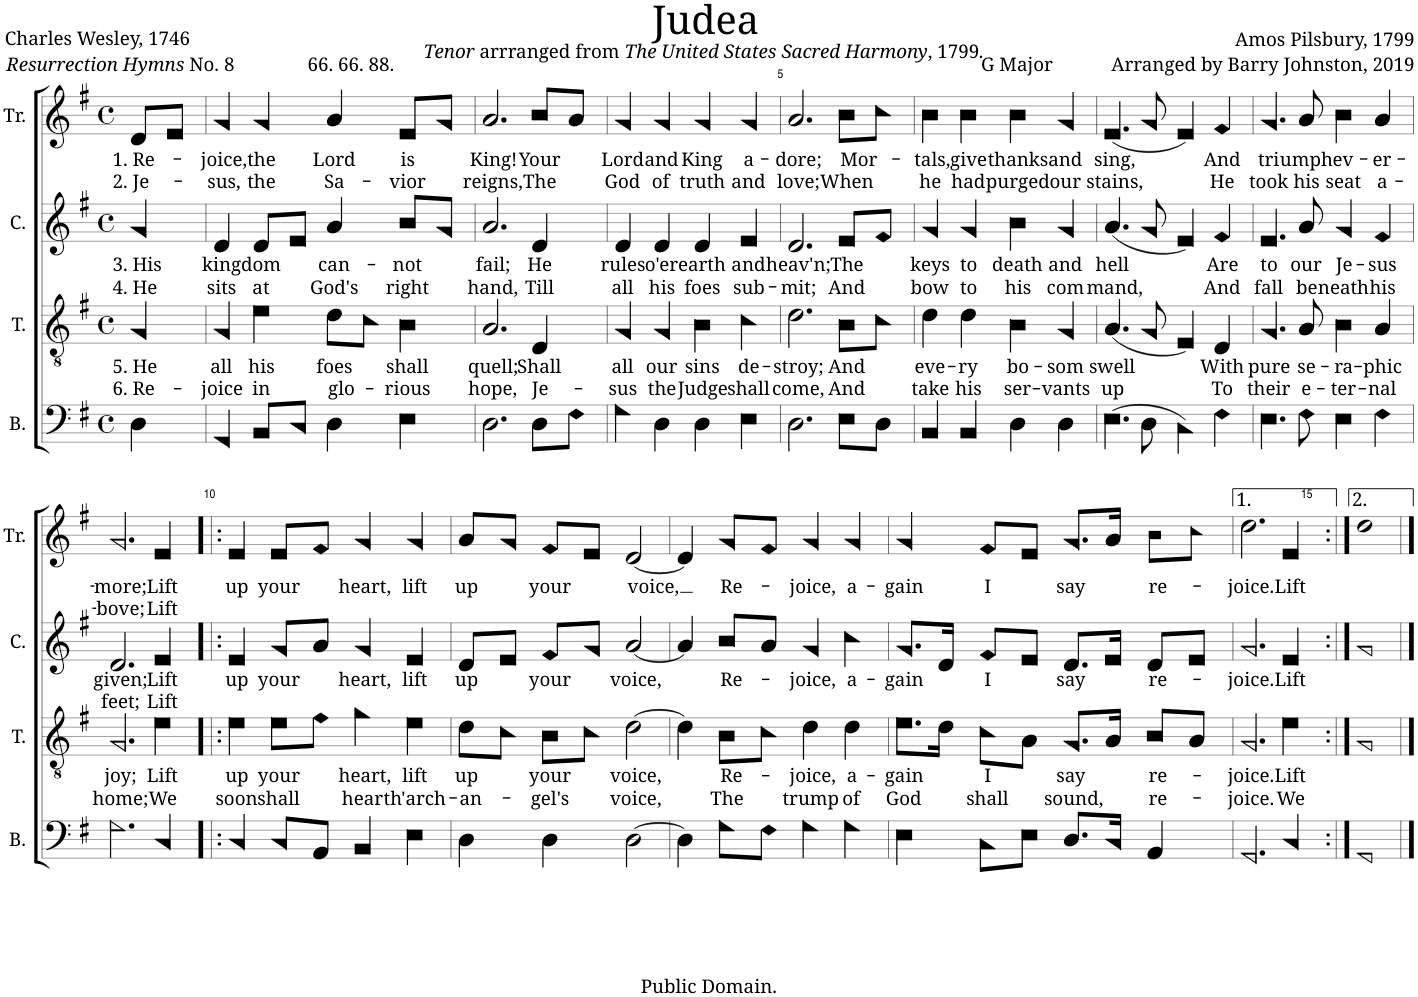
**kern	**kern	**text	**text	**kern	**text	**text	**kern	**text	**text
*part4	*part3	*part3	*part3	*part2	*part2	*part2	*part1	*part1	*part1
*staff4	*staff3	*staff3	*staff3	*staff2	*staff2	*staff2	*staff1	*staff1	*staff1
*I"B.	*I"T.	*	*	*I"C.	*	*	*I"Tr.	*	*
*I'B.	*I'T.	*	*	*I'C.	*	*	*I'Tr.	*	*
*clefF4	*clefGv2	*	*	*clefG2	*	*	*clefG2	*	*
*k[f#]	*k[f#]	*	*	*k[f#]	*	*	*k[f#]	*	*
*M4/4	*M4/4	*	*	*M4/4	*	*	*M4/4	*	*
*met(c)	*met(c)	*	*	*met(c)	*	*	*met(c)	*	*
=1	=1	=1	=1	=1	=1	=1	=1	=1	=1
!	!	!LO:LY:b	!LO:LY:b	!	!LO:LY:b	!LO:LY:b	!	!LO:LY:b	!LO:LY:b
4D!\	4G!/	5. He	6. Re-	4g!/	3. His	4. He	8d!/L	1. Re-	2. Je-
.	.	.	.	.	.	.	8e!/J	.	.
=2	=2	=2	=2	=2	=2	=2	=2	=2	=2
!	!	!LO:LY:b	!LO:LY:b	!	!LO:LY:b	!LO:LY:b	!	!LO:LY:b	!LO:LY:b
4GG!/	4G!/	all	-joice	4d!/	king-	sits	4g!/	-joice,	-sus,
!	!	!LO:LY:b	!LO:LY:b	!	!LO:LY:b	!LO:LY:b	!	!LO:LY:b	!LO:LY:b
8BB!/L	4e!\	his	in	8d!/L	-dom	at	4g!/	the	the
8C!/J	.	.	.	8e!/J	.	.	.	.	.
!	!	!LO:LY:b	!LO:LY:b	!	!LO:LY:b	!LO:LY:b	!	!LO:LY:b	!LO:LY:b
4D!\	8d!\L	foes	glo-	4a!/	can-	God's	4a!/	Lord	Sa-
.	8c!\J	.	.	.	.	.	.	.	.
!	!	!LO:LY:b	!LO:LY:b	!	!LO:LY:b	!LO:LY:b	!	!LO:LY:b	!LO:LY:b
4E!\	4B!\	shall	-rious	8b!/L	-not	right	8e!/L	is	-vior
.	.	.	.	8g!/J	.	.	8g!/J	.	.
=3	=3	=3	=3	=3	=3	=3	=3	=3	=3
!	!	!LO:LY:b	!LO:LY:b	!	!LO:LY:b	!LO:LY:b	!	!LO:LY:b	!LO:LY:b
2.D!\	2.A!/	quell;	hope,	2.a!/	fail;	hand,	2.a!/	King!	reigns,
!	!	!LO:LY:b	!LO:LY:b	!	!LO:LY:b	!LO:LY:b	!	!LO:LY:b	!LO:LY:b
8D!\L	4D!/	Shall	Je-	4d!/	He	Till	8b!/L	Your	The
8F#!\J	.	.	.	.	.	.	8a!/J	.	.
=4	=4	=4	=4	=4	=4	=4	=4	=4	=4
!	!	!LO:LY:b	!LO:LY:b	!	!LO:LY:b	!LO:LY:b	!	!LO:LY:b	!LO:LY:b
4G!\	4G!/	all	-sus	4d!/	rules	all	4g!/	Lord	God
!	!	!LO:LY:b	!LO:LY:b	!	!LO:LY:b	!LO:LY:b	!	!LO:LY:b	!LO:LY:b
4D!\	4G!/	our	the	4d!/	o'er	his	4g!/	and	of
!	!	!LO:LY:b	!LO:LY:b	!	!LO:LY:b	!LO:LY:b	!	!LO:LY:b	!LO:LY:b
4D!\	4B!\	sins	Judge	4d!/	earth	foes	4g!/	King	truth
!	!	!LO:LY:b	!LO:LY:b	!	!LO:LY:b	!LO:LY:b	!	!LO:LY:b	!LO:LY:b
4E!\	4c!\	de-	shall	4e!/	and	sub-	4g!/	a-	and
=5	=5	=5	=5	=5	=5	=5	=5	=5	=5
!	!	!LO:LY:b	!LO:LY:b	!	!LO:LY:b	!LO:LY:b	!	!LO:LY:b	!LO:LY:b
2.D!\	2.d!\	-stroy;	come,	2.d!/	heav'n;	-mit;	2.a!/	-dore;	love;
!	!	!LO:LY:b	!LO:LY:b	!	!LO:LY:b	!LO:LY:b	!	!LO:LY:b	!LO:LY:b
8E!\L	8B!\L	And	And	8e!/L	The	And	8b!\L	Mor-	When
8D!\J	8c!\J	.	.	8f#!/J	.	.	8cc!\J	.	.
=6	=6	=6	=6	=6	=6	=6	=6	=6	=6
!	!	!LO:LY:b	!LO:LY:b	!	!LO:LY:b	!LO:LY:b	!	!LO:LY:b	!LO:LY:b
4BB!/	4d!\	eve-	take	4g!/	keys	bow	4b!\	-tals,	he
!	!	!LO:LY:b	!LO:LY:b	!	!LO:LY:b	!LO:LY:b	!	!LO:LY:b	!LO:LY:b
4BB!/	4d!\	-ry	his	4g!/	to	to	4b!\	give	had
!	!	!LO:LY:b	!LO:LY:b	!	!LO:LY:b	!LO:LY:b	!	!LO:LY:b	!LO:LY:b
4D!\	4B!\	bo-	ser-	4b!\	death	his	4b!\	thanks	purged
!	!	!LO:LY:b	!LO:LY:b	!	!LO:LY:b	!LO:LY:b	!	!LO:LY:b	!LO:LY:b
4D!\	4G!/	-som	-vants	4g!/	and	com-	4g!/	and	our
=7	=7	=7	=7	=7	=7	=7	=7	=7	=7
!	!	!LO:LY:b	!LO:LY:b	!	!LO:LY:b	!LO:LY:b	!	!LO:LY:b	!LO:LY:b
(4.E!\	(4.A!/	swell	up	(4.a!/	hell	-mand,	(4.e!/	sing,	stains,
8D!\	8G!/	.	.	8g!/	.	.	8g!/	.	.
4C!\)	4E!/)	.	.	4e!/)	.	.	4e!/)	.	.
!	!	!LO:LY:b	!LO:LY:b	!	!LO:LY:b	!LO:LY:b	!	!LO:LY:b	!LO:LY:b
4F#!\	4D!/	With	To	4f#!/	Are	And	4f#!/	And	He
=8	=8	=8	=8	=8	=8	=8	=8	=8	=8
!	!	!LO:LY:b	!LO:LY:b	!	!LO:LY:b	!LO:LY:b	!	!LO:LY:b	!LO:LY:b
4.E!\	4.G!/	pure	their	4.e!/	to	fall	4.g!/	tri-	took
!	!	!LO:LY:b	!LO:LY:b	!	!LO:LY:b	!LO:LY:b	!	!LO:LY:b	!LO:LY:b
8F#!\	8A!/	se-	e-	8a!/	our	be-	8a!/	-umph	his
!	!	!LO:LY:b	!LO:LY:b	!	!LO:LY:b	!LO:LY:b	!	!LO:LY:b	!LO:LY:b
4E!\	4B!\	-ra-	-ter-	4g!/	Je-	-neath	4b!\	ev-	seat
!	!	!LO:LY:b	!LO:LY:b	!	!LO:LY:b	!LO:LY:b	!	!LO:LY:b	!LO:LY:b
4F#!\	4A!/	-phic	-nal	4f#!/	-sus	his	4a!/	-er-	a-
!!LO:LB:g=z
=9	=9	=9	=9	=9	=9	=9	=9	=9	=9
!	!	!LO:LY:b	!LO:LY:b	!	!LO:LY:b	!LO:LY:b	!	!LO:LY:b	!LO:LY:b
2.G!\	2.G!/	joy;	home;	2.d!/	given;	feet;	2.g!/	-more;	-bove;
!	!	!LO:LY:b	!LO:LY:b	!	!LO:LY:b	!LO:LY:b	!	!LO:LY:b	!LO:LY:b
4C!/	4e!\	Lift	We	4e!/	Lift	Lift	4e!/	Lift	Lift
=10!|:	=10!|:	=10!|:	=10!|:	=10!|:	=10!|:	=10!|:	=10!|:	=10!|:	=10!|:
!	!	!LO:LY:b	!LO:LY:b	!	!LO:LY:b	!	!	!LO:LY:b	!
4C!/	4e!\	up	soon	4e!/	up	.	4e!/	up	.
!	!	!LO:LY:b	!LO:LY:b	!	!LO:LY:b	!	!	!LO:LY:b	!
8C!/L	8e!\L	your	shall	8g!/L	your	.	8e!/L	your	.
8AA!/J	8f#!\J	.	.	8a!/J	.	.	8f#!/J	.	.
!	!	!LO:LY:b	!LO:LY:b	!	!LO:LY:b	!	!	!LO:LY:b	!
4BB!/	4g!\	heart,	hear	4g!/	heart,	.	4g!/	heart,	.
!	!	!LO:LY:b	!LO:LY:b	!	!LO:LY:b	!	!	!LO:LY:b	!
4E!\	4e!\	lift	th'arch-	4e!/	lift	.	4g!/	lift	.
=11	=11	=11	=11	=11	=11	=11	=11	=11	=11
!	!	!LO:LY:b	!LO:LY:b	!	!LO:LY:b	!	!	!LO:LY:b	!
4D!\	8d!\L	up	-an-	8d!/L	up	.	8a!/L	up	.
.	8c!\J	.	.	8e!/J	.	.	8g!/J	.	.
!	!	!LO:LY:b	!LO:LY:b	!	!LO:LY:b	!	!	!LO:LY:b	!
4D!\	8B!\L	your	-gel's	8f#!/L	your	.	8f#!/L	your	.
.	8c!\J	.	.	8g!/J	.	.	8e!/J	.	.
!	!	!LO:LY:b	!LO:LY:b	!	!LO:LY:b	!	!	!LO:LY:b	!
[2D!\	[2d!\	voice,	voice,	[2a!/	voice,	.	[2d!/	voice,	.
=12	=12	=12	=12	=12	=12	=12	=12	=12	=12
4D!\]	4d!\]	.	.	4a!/]	.	.	4d!/]	.	.
!	!	!LO:LY:b	!LO:LY:b	!	!LO:LY:b	!	!	!LO:LY:b	!
8G!\L	8B!\L	Re-	The	8b!/L	Re-	.	8g!/L	Re-	.
8F#!\J	8c!\J	.	.	8a!/J	.	.	8f#!/J	.	.
!	!	!LO:LY:b	!LO:LY:b	!	!LO:LY:b	!	!	!LO:LY:b	!
4G!\	4d!\	-joice,	trump	4g!/	-joice,	.	4g!/	-joice,	.
!	!	!LO:LY:b	!LO:LY:b	!	!LO:LY:b	!	!	!LO:LY:b	!
4G!\	4d!\	a-	of	4cc!\	a-	.	4g!/	a-	.
=13	=13	=13	=13	=13	=13	=13	=13	=13	=13
!	!	!LO:LY:b	!LO:LY:b	!	!LO:LY:b	!	!	!LO:LY:b	!
4E!\	8.e!\L	-gain	God	8.g!/L	-gain	.	4g!/	-gain	.
.	16d!\Jk	.	.	16d!/Jk	.	.	.	.	.
!	!	!LO:LY:b	!LO:LY:b	!	!LO:LY:b	!	!	!LO:LY:b	!
8C!\L	8c!\L	I	shall	8f#!/L	I	.	8f#!/L	I	.
8E!\J	8A!\J	.	.	8e!/J	.	.	8e!/J	.	.
!	!	!LO:LY:b	!LO:LY:b	!	!LO:LY:b	!	!	!LO:LY:b	!
8.D!/L	8.G!/L	say	sound,	8.d!/L	say	.	8.g!/L	say	.
16C!/Jk	16A!/Jk	.	.	16e!/Jk	.	.	16a!/Jk	.	.
!	!	!LO:LY:b	!LO:LY:b	!	!LO:LY:b	!	!	!LO:LY:b	!
4AA!/	8B!/L	re-	re-	8d!/L	re-	.	8b\L	re-	.
.	8A!/J	.	.	8e!/J	.	.	8cc\J	.	.
=14	=14	=14	=14	=14	=14	=14	=14	=14	=14
!	!	!LO:LY:b	!LO:LY:b	!	!LO:LY:b	!	!	!LO:LY:b	!
2.GG!/	2.G!/	-joice.	-joice.	2.g!/	-joice.	.	2.dd!\	-joice.	.
!	!	!LO:LY:b	!LO:LY:b	!	!LO:LY:b	!	!	!LO:LY:b	!
4C!/	4e!\	Lift	We	4e!/	Lift	.	4e!/	Lift	.
=15:|!	=15:|!	=15:|!	=15:|!	=15:|!	=15:|!	=15:|!	=15:|!	=15:|!	=15:|!
1GG!	1G!	.	.	1g!	.	.	1dd!	.	.
==	==	==	==	==	==	==	==	==	==
*-	*-	*-	*-	*-	*-	*-	*-	*-	*-
